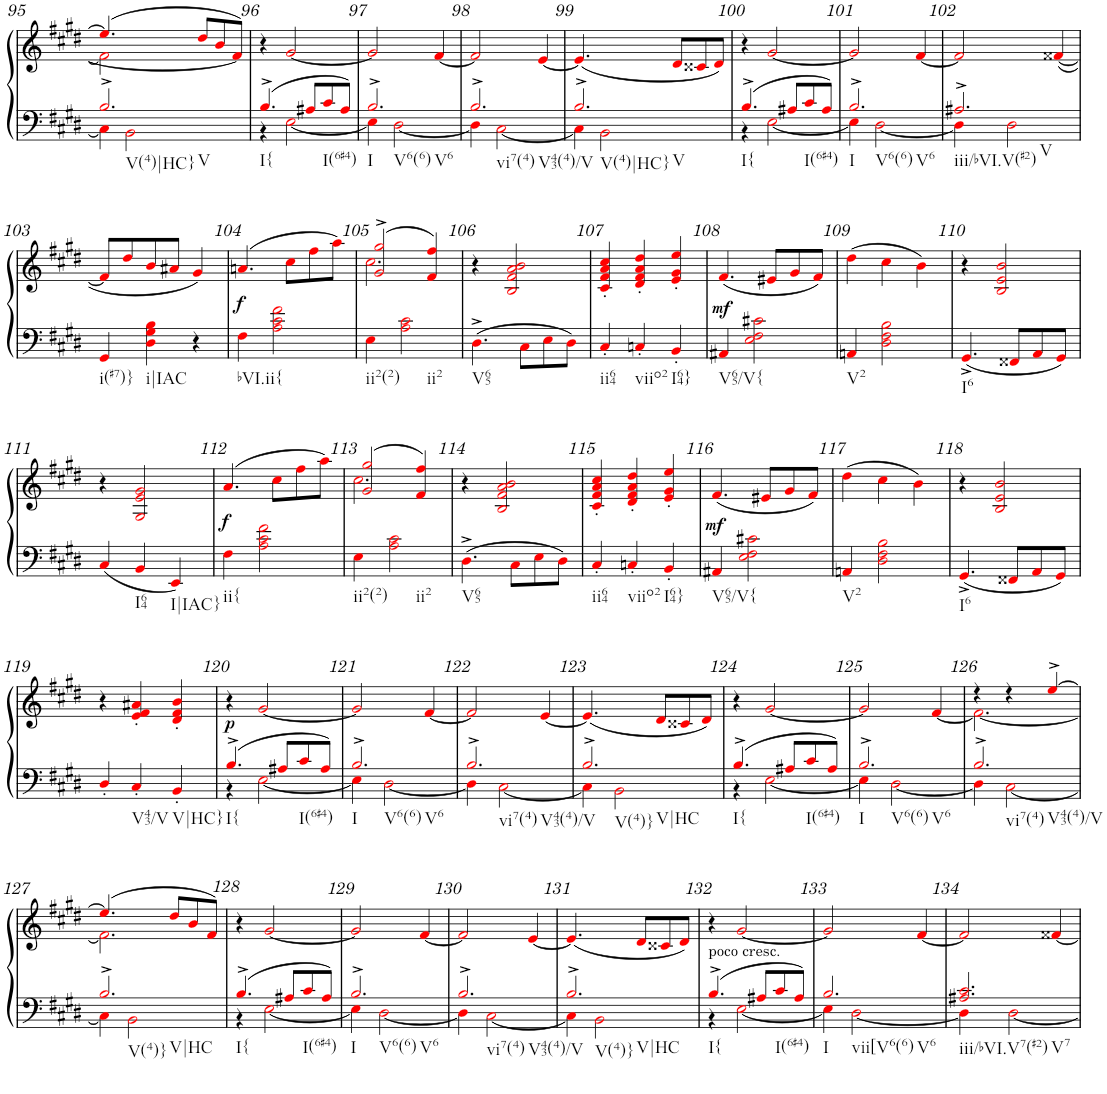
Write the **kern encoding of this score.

**kern	**kern	**dynam
*part1	*part1	*part1
*staff2	*staff1	*staff1/2
*I"Klavier	*	*
*I'Klav.	*	*
!!LO:PB:g=z
*clefF4	*clefG2	*
*k[f#c#g#d#]	*k[f#c#g#d#]	*
*M3/4	*M3/4	*
=95	=95	=95
*^	*^	*
!LO:TX:b:t=V(4)|HC}	!	!	!	!
!LO:TX:b:t=V	!	!	!	!
2.B^i/	4C#i\]	(4.eei/]	2f#i\]	.
.	2BBi\	.	.	.
.	.	8dd#i/L	.	.
.	.	8bi/	4ryy	.
.	.	8f#i/J])	.	.
*	*	*v	*v	*
=96	=96	=96	=96
!LO:TX:b:t=I{	!	!	!
4.B^i/	4r	4r	.
.	[2Ei\	[2g#i/	.
8A#Xi/L	.	.	.
!LO:TX:b:t=I(6#4)	!	!	!
8c#i/	.	.	.
8A#i/J	.	.	.
=97	=97	=97	=97
!LO:TX:b:t=I	!	!	!
!LO:TX:b:t=V6(6)	!	!	!
!LO:TX:b:t=V6	!	!	!
2.B^i/	4Ei\]	2g#i/]	.
.	[2D#i\	.	.
.	.	[4f#i/	.
=98	=98	=98	=98
!LO:TX:b:t=vi7(4)	!	!	!
!LO:TX:b:t=V43(4)/V	!	!	!
2.B^i/	4D#i\]	2f#i/]	.
.	[2C#i\	.	.
.	.	[4ei/	.
=99	=99	=99	=99
!LO:TX:b:t=V(4)|HC}	!	!	!
!LO:TX:b:t=V	!	!	!
2.B^i/	4C#i\]	(4.ei/]	.
.	2BBi\	.	.
.	.	8d#i/L	.
.	.	8c##Xi/	.
.	.	8d#i/J)	.
=100	=100	=100	=100
!LO:TX:b:t=I{	!	!	!
4.B^i/	4r	4r	.
.	[2Ei\	[2g#i/	.
8A#Xi/L	.	.	.
!LO:TX:b:t=I(6#4)	!	!	!
8c#i/	.	.	.
8A#i/J	.	.	.
=101	=101	=101	=101
!LO:TX:b:t=I	!	!	!
!LO:TX:b:t=V6(6)	!	!	!
!LO:TX:b:t=V6	!	!	!
2.B^i/	4Ei\]	2g#i/]	.
.	[2D#i\	.	.
.	.	[4f#i/	.
=102	=102	=102	=102
!LO:TX:b:t=iii/bVI.V(#2)	!	!	!
!LO:TX:b:t=V	!	!	!
2.A#X^i/	4D#i\]	2f#i/]	.
.	2D#i\	.	.
.	.	([4f##Xi/	.
*v	*v	*	*
!!LO:LB:g=z
=103	=103	=103
!LO:TX:b:t=i(#7)}	!	!
4GG#i/	8f##i/L]	.
.	8dd#i/	.
!LO:TX:b:t=i|IAC	!	!
4D#i\ 4G#i\ 4Bi\	8bi/	.
.	8a#Xi/J	.
4r	4g#i/)	.
=104	=104	=104
!LO:TX:b:t=bVI.ii{	!	!
!	!	!LO:DY:b
4F#i\	(4.ani/	f
2Ai\ 2c#i\ 2f#i\	.	.
.	8cc#i\L	.
.	8ff#i\	.
.	8aai\J)	.
=105	=105	=105
*	*^	*
!LO:TX:b:t=ii2(2)	!	!	!
4Ei\	(2g#i/^ 2gg#i/^	2.cc#i\	.
!LO:TX:b:t=ii2	!	!	!
2Ai\ 2c#i\	.	.	.
.	4f#i/ 4ff#i/)	.	.
*	*v	*v	*
=106	=106	=106
!LO:TX:b:t=V65	!	!
4.D#^i\	4r	.
.	2Bi/ 2f#i/ 2ai/ 2bi/	.
8C#i\L	.	.
8Ei\	.	.
8D#i\J	.	.
=107	=107	=107
!LO:TX:b:t=ii64	!	!
4C#'i/	4c#i/' 4f#i/' 4ai/' 4cc#i/'	.
!LO:TX:b:t=viio2	!	!
4Cn'i/	4d#i/' 4f#i/' 4ai/' 4dd#i/'	.
!LO:TX:b:t=I64}	!	!
4BB'i/	4ei/' 4g#i/' 4eei/'	.
=108	=108	=108
!LO:TX:b:t=V65/V{	!	!
!	!	!LO:DY:b
4AA#Xi/	(4.f#i/	mf
2Ei\ 2F#i\ 2c#Xi\	.	.
.	8e#Xi/L	.
.	8g#i/	.
.	8f#i/J)	.
=109	=109	=109
!LO:TX:b:t=V2	!	!
4AAni/	(4dd#i\	.
2D#i\ 2F#i\ 2Bi\	4cc#i\	.
.	4bi\)	.
=110	=110	=110
!LO:TX:b:t=I6	!	!
4.GG#^i/	4r	.
.	2Bi/ 2ei/ 2bi/	.
8FF##Xi/L	.	.
8AAi/	.	.
8GG#i/J	.	.
!!LO:LB:g=z
=111	=111	=111
4C#i/	4r	.
!LO:TX:b:t=I64	!	!
4BBi/	2G#i/ 2ei/ 2g#i/	.
!LO:TX:b:t=I|IAC}	!	!
4EEi/	.	.
=112	=112	=112
!LO:TX:b:t=ii{	!	!
!	!	!LO:DY:b
4F#i\	(4.ai/	f
2Ai\ 2c#i\ 2f#i\	.	.
.	8cc#i\L	.
.	8ff#i\	.
.	8aai\J)	.
=113	=113	=113
*	*^	*
!LO:TX:b:t=ii2(2)	!	!	!
4Ei\	(2g#i/ 2gg#i/	2.cc#i\	.
!LO:TX:b:t=ii2	!	!	!
2Ai\ 2c#i\	.	.	.
.	4f#i/ 4ff#i/)	.	.
*	*v	*v	*
=114	=114	=114
!LO:TX:b:t=V65	!	!
4.D#^i\	4r	.
.	2Bi/ 2f#i/ 2ai/ 2bi/	.
8C#i\L	.	.
8Ei\	.	.
8D#i\J	.	.
=115	=115	=115
!LO:TX:b:t=ii64	!	!
4C#'i/	4c#i/' 4f#i/' 4ai/' 4cc#i/'	.
!LO:TX:b:t=viio2	!	!
4Cn'i/	4d#i/' 4f#i/' 4ai/' 4dd#i/'	.
!LO:TX:b:t=I64}	!	!
4BB'i/	4ei/' 4g#i/' 4eei/'	.
=116	=116	=116
!LO:TX:b:t=V65/V{	!	!
!	!	!LO:DY:a=2
4AA#Xi/	(4.f#i/	mf
2Ei\ 2F#i\ 2c#Xi\	.	.
.	8e#Xi/L	.
.	8g#i/	.
.	8f#i/J)	.
=117	=117	=117
!LO:TX:b:t=V2	!	!
4AAni/	(4dd#i\	.
2D#i\ 2F#i\ 2Bi\	4cc#i\	.
.	4bi\)	.
=118	=118	=118
!LO:TX:b:t=I6	!	!
4.GG#^i/	4r	.
.	2Bi/ 2ei/ 2bi/	.
8FF##Xi/L	.	.
8AAi/	.	.
8GG#i/J	.	.
!!LO:LB:g=z
=119	=119	=119
4D#'i/	4r	.
!LO:TX:b:t=V43/V	!	!
4C#'i/	4ei/' 4f#i/' 4a#Xi/'	.
!LO:TX:b:t=V|HC}	!	!
4BB'i/	4d#i/' 4f#i/' 4bi/'	.
=120	=120	=120
*^	*	*
!LO:TX:b:t=I{	!	!	!
!	!	!	!LO:DY:a=2
4.B^i/	4r	4r	p
.	[2Ei\	[2g#i/	.
8A#Xi/L	.	.	.
!LO:TX:b:t=I(6#4)	!	!	!
8c#i/	.	.	.
8A#i/J	.	.	.
=121	=121	=121	=121
!LO:TX:b:t=I	!	!	!
!LO:TX:b:t=V6(6)	!	!	!
!LO:TX:b:t=V6	!	!	!
2.B^i/	4Ei\]	2g#i/]	.
.	[2D#i\	.	.
.	.	[4f#i/	.
=122	=122	=122	=122
!LO:TX:b:t=vi7(4)	!	!	!
!LO:TX:b:t=V43(4)/V	!	!	!
2.B^i/	4D#i\]	2f#i/]	.
.	[2C#i\	.	.
.	.	[4ei/	.
=123	=123	=123	=123
!LO:TX:b:t=V(4)}	!	!	!
!LO:TX:b:t=V|HC	!	!	!
2.B^i/	4C#i\]	(4.ei/]	.
.	2BBi\	.	.
.	.	8d#i/L	.
.	.	8c##Xi/	.
.	.	8d#i/J)	.
=124	=124	=124	=124
!LO:TX:b:t=I{	!	!	!
4.B^i/	4r	4r	.
.	[2Ei\	[2g#i/	.
8A#Xi/L	.	.	.
!LO:TX:b:t=I(6#4)	!	!	!
8c#i/	.	.	.
8A#i/J	.	.	.
=125	=125	=125	=125
!LO:TX:b:t=I	!	!	!
!LO:TX:b:t=V6(6)	!	!	!
!LO:TX:b:t=V6	!	!	!
2.B^i/	4Ei\]	2g#i/]	.
.	[2D#i\	.	.
.	.	[4f#i/	.
=126	=126	=126	=126
*	*	*^	*
!LO:TX:b:t=vi7(4)	!	!	!	!
!LO:TX:b:t=V43(4)/V	!	!	!	!
2.B^i/	4D#i\]	4r	2.f#i\_	.
.	[2C#i\	4r	.	.
.	.	[4ee^i/	.	.
!!LO:LB:g=z	!!
=127	=127	=127	=127	=127
!LO:TX:b:t=V(4)}	!	!	!	!
!LO:TX:b:t=V|HC	!	!	!	!
2.B^i/	4C#i\]	(4.eei/]	2.f#i\]	.
.	2BBi\	.	.	.
.	.	8dd#i/L	.	.
.	.	8bi/	.	.
.	.	8f#i/J)	.	.
*	*	*v	*v	*
=128	=128	=128	=128
!LO:TX:b:t=I{	!	!	!
4.B^i/	4r	4r	.
.	[2Ei\	[2g#i/	.
8A#Xi/L	.	.	.
!LO:TX:b:t=I(6#4)	!	!	!
8c#i/	.	.	.
8A#i/J	.	.	.
=129	=129	=129	=129
!LO:TX:b:t=I	!	!	!
!LO:TX:b:t=V6(6)	!	!	!
!LO:TX:b:t=V6	!	!	!
2.B^i/	4Ei\]	2g#i/]	.
.	[2D#i\	.	.
.	.	[4f#i/	.
=130	=130	=130	=130
!LO:TX:b:t=vi7(4)	!	!	!
!LO:TX:b:t=V43(4)/V	!	!	!
2.B^i/	4D#i\]	2f#i/]	.
.	[2C#i\	.	.
.	.	[4ei/	.
=131	=131	=131	=131
!LO:TX:b:t=V(4)}	!	!	!
!LO:TX:b:t=V|HC	!	!	!
2.B^i/	4C#i\]	(4.ei/]	.
.	2BBi\	.	.
.	.	8d#i/L	.
.	.	8c##Xi/	.
.	.	8d#i/J)	.
=132	=132	=132	=132
!LO:TX:a:t=poco cresc.	!	!	!
!LO:TX:b:t=I{	!	!	!
4.B^i/	4r	4r	.
.	[2Ei\	[2g#i/	.
8A#Xi/L	.	.	.
!LO:TX:b:t=I(6#4)	!	!	!
8c#i/	.	.	.
8A#i/J	.	.	.
=133	=133	=133	=133
!LO:TX:b:t=I	!	!	!
!LO:TX:b:t=vii[V6(6)	!	!	!
!LO:TX:b:t=V6	!	!	!
2.Bi/	4Ei\]	2g#i/]	.
.	[2D#i\	.	.
.	.	[4f#i/	.
=134	=134	=134	=134
!LO:TX:b:t=iii/bVI.V7(#2)	!	!	!
!LO:TX:b:t=V7	!	!	!
2.A#Xi/ 2.c#i/	4D#i\]	2f#i/]	.
.	[2D#i\	.	.
.	.	[4f##Xi/	.
*v	*v	*	*
=	=	=
*-	*-	*-
